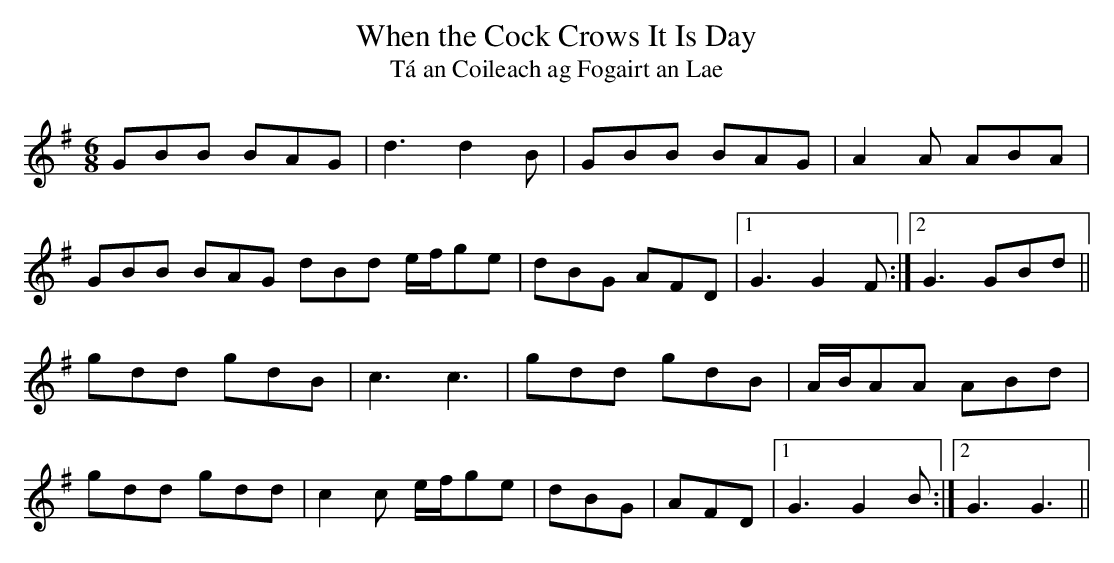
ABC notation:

X:1
T: When the Cock Crows It Is Day
T: T\'a an Coileach ag Fogairt an Lae
L: 1/8
M: 6/8
K: G
GBB BAG|d3 d2B|GBB BAG|A2A ABA|
GBB BAG dBd e/f/ge|dBG AFD|1 G3 G2F :|2\
G3 GBd||
gdd gdB|c3 c3|gdd gdB|A/B/AA ABd|
gdd gdd|c2c e/f/ge|dBG|AFD|1 G3 G2B :|2\
G3 G3||
